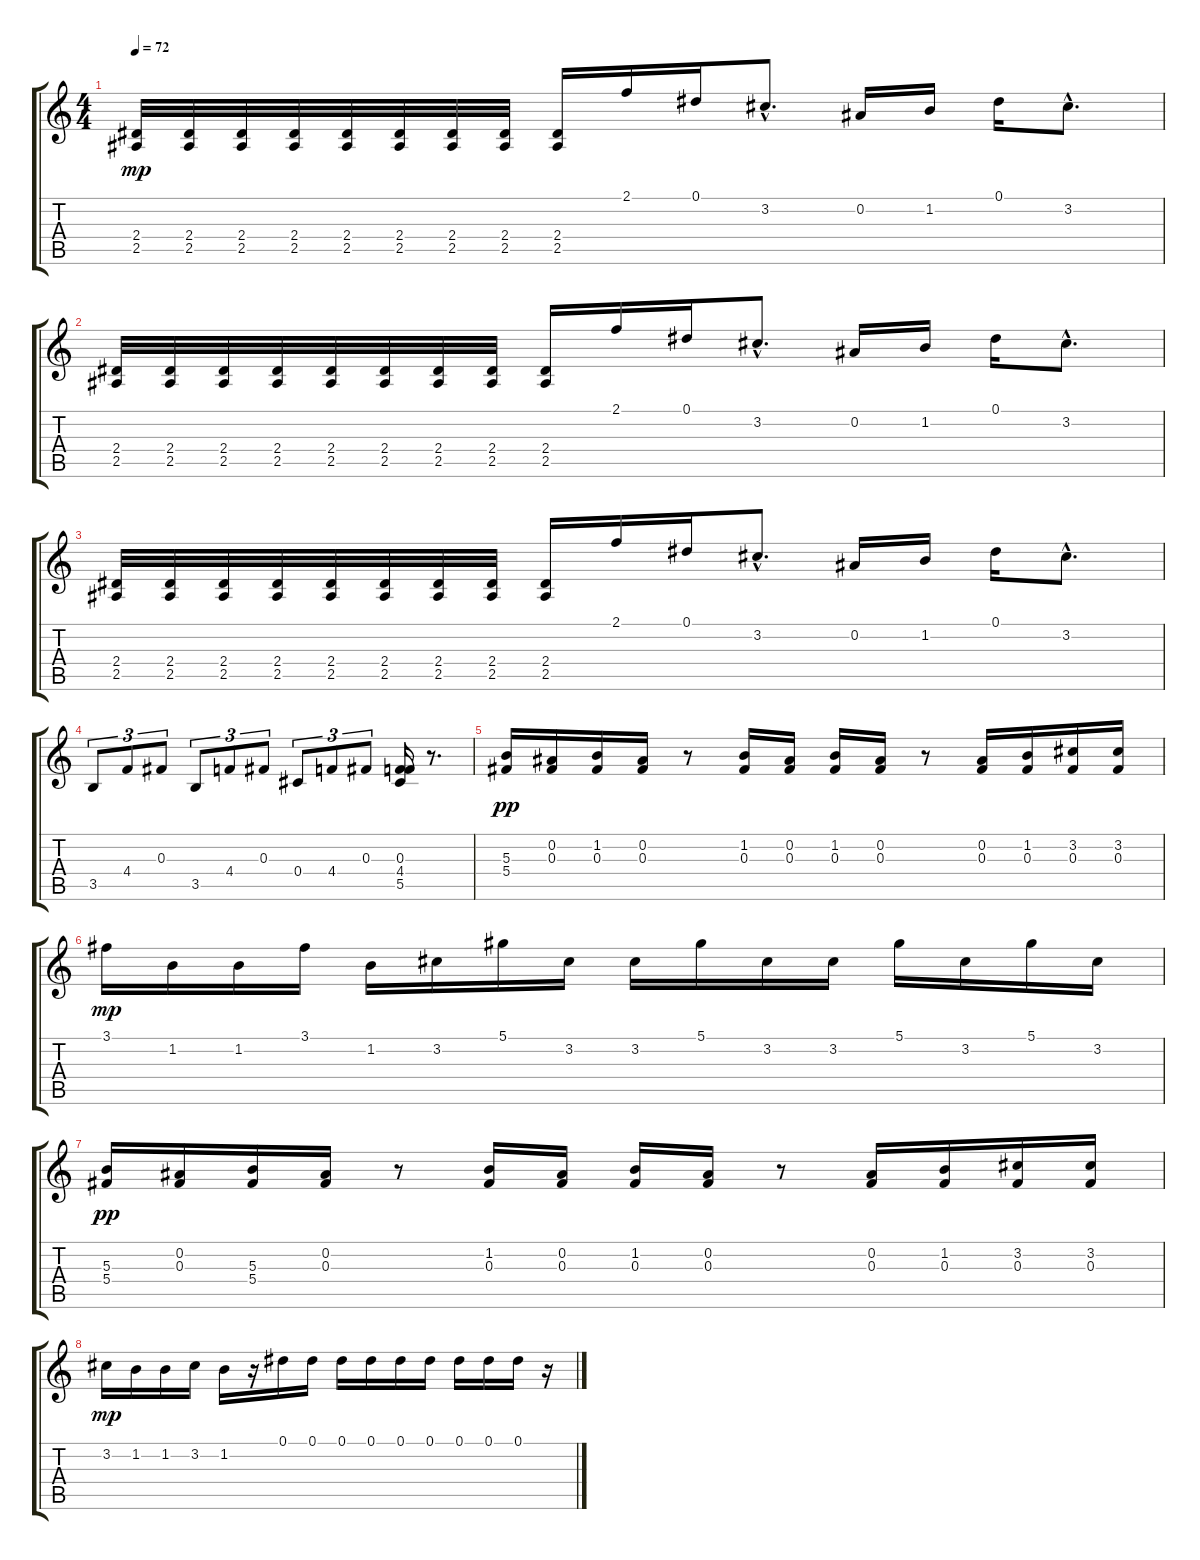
\track "" {instrument overdrivenguitar}
\staff {score tabs}
\tuning (Eb4 Bb3 Gb3 Db3 Ab2 Db2) {hide}
\ts (4 4)
\tempo 72
\clef g2
\ks c
(2.4 2.5).32{dy mp} (2.4 2.5).32 (2.4 2.5).32 (2.4 2.5).32 (2.4 2.5).32 (2.4 2.5).32 (2.4 2.5).32 (2.4 2.5).32 (2.4 2.5).16 2.1.16 0.1.16 3.2{hac}.8{d} 0.2.16 1.2.16 0.1.16 3.2{hac}.8{d} |
(2.4 2.5).32 (2.4 2.5).32 (2.4 2.5).32 (2.4 2.5).32 (2.4 2.5).32 (2.4 2.5).32 (2.4 2.5).32 (2.4 2.5).32 (2.4 2.5).16 2.1.16 0.1.16 3.2{hac}.8{d} 0.2.16 1.2.16 0.1.16 3.2{hac}.8{d} |
(2.4 2.5).32 (2.4 2.5).32 (2.4 2.5).32 (2.4 2.5).32 (2.4 2.5).32 (2.4 2.5).32 (2.4 2.5).32 (2.4 2.5).32 (2.4 2.5).16 2.1.16 0.1.16 3.2{hac}.8{d} 0.2.16 1.2.16 0.1.16 3.2{hac}.8{d} |
3.5.8{tu (3 2)} 4.4.8{tu (3 2)} 0.3.8{tu (3 2)} 3.5.8{tu (3 2)} 4.4.8{tu (3 2)} 0.3.8{tu (3 2)} 0.4.8{tu (3 2)} 4.4.8{tu (3 2)} 0.3.8{tu (3 2)} (0.3 4.4 5.5).16 r.8{d} |
(5.3 5.4).16{dy pp} (0.2 0.3).16 (1.2 0.3).16 (0.2 0.3).16 r.8 (1.2 0.3).16 (0.2 0.3).16 (1.2 0.3).16 (0.2 0.3).16 r.8 (0.2 0.3).16 (1.2 0.3).16 (3.2 0.3).16 (3.2 0.3).16 |
3.1.16{dy mp} 1.2.16 1.2.16 3.1.16 1.2.16 3.2.16 5.1.16 3.2.16 3.2.16 5.1.16 3.2.16 3.2.16 5.1.16 3.2.16 5.1.16 3.2.16 |
(5.3 5.4).16{dy pp} (0.2 0.3).16 (5.3 5.4).16 (0.2 0.3).16 r.8 (1.2 0.3).16 (0.2 0.3).16 (1.2 0.3).16 (0.2 0.3).16 r.8 (0.2 0.3).16 (1.2 0.3).16 (3.2 0.3).16 (3.2 0.3).16 |
3.2.16{dy mp} 1.2.16 1.2.16 3.2.16 1.2.16 r.16 0.1.16 0.1.16 0.1.16 0.1.16 0.1.16 0.1.16 0.1.16 0.1.16 0.1.16 r.16
